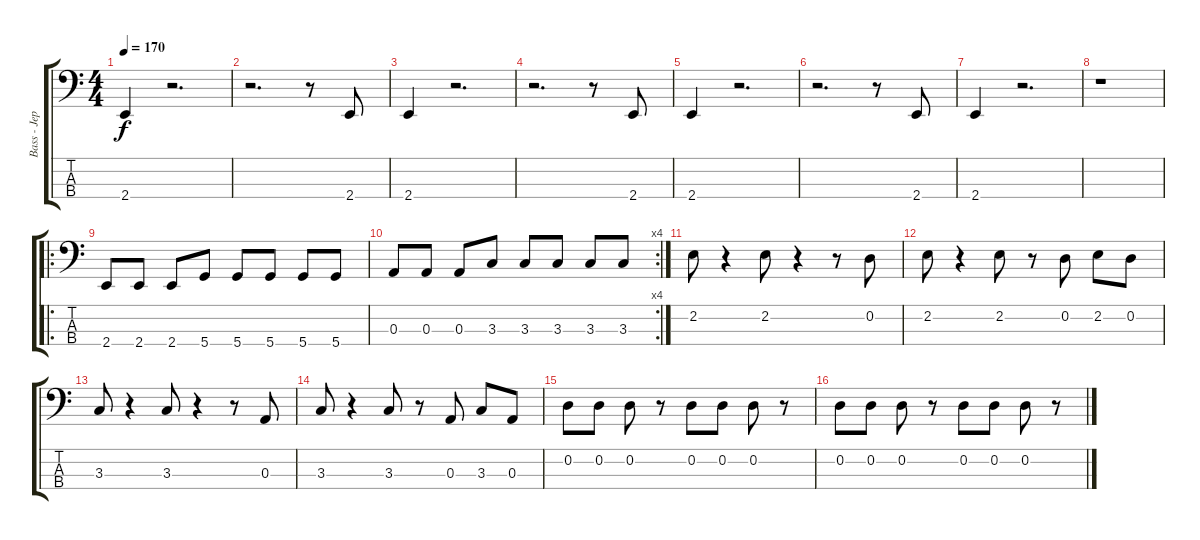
\track ("Bass - Jeph Howard" "Bass - Jep") {instrument electricbasspick}
\staff {score tabs}
\tuning (G2 D2 A1 D1) {hide}
\ts (4 4)
\tempo 170
\clef f4
\ks c
2.4.4{dy f instrument electricbasspick} r.2{d} |
r.2{d} r.8 2.4.8 |
2.4.4 r.2{d} |
r.2{d} r.8 2.4.8 |
2.4.4 r.2{d} |
r.2{d} r.8 2.4.8 |
2.4.4 r.2{d} |
r.1 |
\ro
2.4.8 2.4.8 2.4.8 5.4.8 5.4.8 5.4.8 5.4.8 5.4.8 |
\rc 4
0.3.8 0.3.8 0.3.8 3.3.8 3.3.8 3.3.8 3.3.8 3.3.8 |
2.2.8 r.4 2.2.8 r.4 r.8 0.2.8 |
2.2.8 r.4 2.2.8 r.8 0.2.8 2.2.8 0.2.8 |
3.3.8 r.4 3.3.8 r.4 r.8 0.3.8 |
3.3.8 r.4 3.3.8 r.8 0.3.8 3.3.8 0.3.8 |
0.2.8 0.2.8 0.2.8 r.8 0.2.8 0.2.8 0.2.8 r.8 |
0.2.8 0.2.8 0.2.8 r.8 0.2.8 0.2.8 0.2.8 r.8
